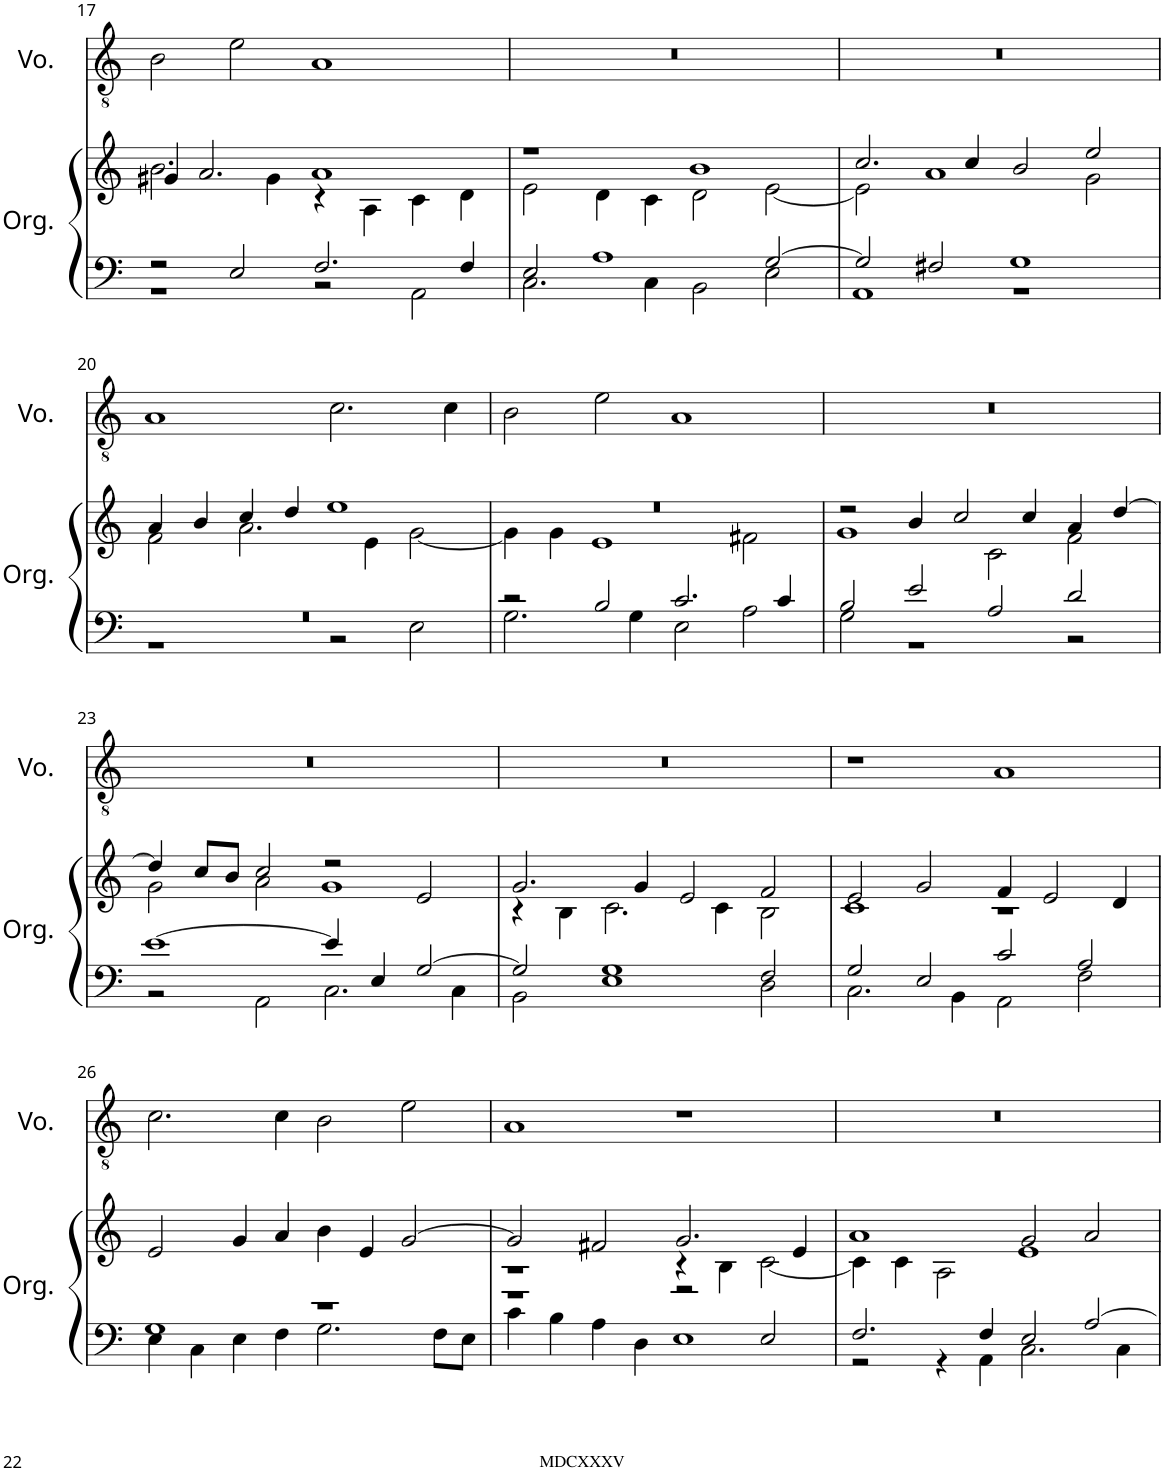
**kern	**kern	**kern
*part2	*part2	*part1
*staff3	*staff2	*staff1
*I"Organ	*	*I"Voice
*I'Org.	*	*I'Vo.
!!LO:PB:g=z
*clefF4	*clefG2	*clefGv2
*k[]	*k[]	*k[]
*M4/2	*M4/2	*M4/2
=17	=17	=17
*^	*^	*
2r	1r	4g#X/	2.b\	2B\
.	.	2.a/	.	.
2E/	.	.	.	2e\
.	.	.	4g#\	.
2.F/	2r	1a	4r	1A
.	.	.	4A\	.
.	2AA\	.	4c\	.
4F/	.	.	4d\	.
=18	=18	=18	=18	=18
2E/	2.C\	1r	2e\	0r
1A	.	.	4d\	.
.	4C\	.	4c\	.
.	2BB\	1b	2d\	.
[2G/	2E\	.	[2e\	.
=19	=19	=19	=19	=19
2G/]	1AA	2.cc/	2e\]	0r
2F#X/	.	.	1a	.
.	.	4cc/	.	.
1G	1r	2b/	.	.
.	.	2ee/	2g\	.
!!LO:LB:g=z
=20	=20	=20	=20	=20
0r	1r	4a/	2f\	1A
.	.	4b/	.	.
.	.	4cc/	2.a\	.
.	.	4dd/	.	.
.	2r	1ee	.	2.c\
.	.	.	4e\	.
.	2E\	.	[2g\	.
.	.	.	.	4c\
=21	=21	=21	=21	=21
2r	2.G\	0r	4g\]	2B\
.	.	.	4g\	.
2B/	.	.	1e	2e\
.	4G\	.	.	.
2.c/	2E\	.	.	1A
.	2A\	.	2f#X\	.
4c/	.	.	.	.
=22	=22	=22	=22	=22
2B/	2G\	2r	1g	0r
2e/	1r	4b/	.	.
.	.	2cc/	.	.
2A/	.	.	2c\	.
.	.	4cc/	.	.
2d/	2r	4a/	2f\	.
.	.	[4dd/	.	.
!!LO:LB:g=z
=23	=23	=23	=23	=23
[1e	2r	4dd/]	2g\	0r
.	.	8cc/L	.	.
.	.	8b/J	.	.
.	2AA\	2cc/	2a\	.
4e/]	2.C\	2r	1g	.
4E/	.	.	.	.
[2G/	.	2e/	.	.
.	4C\	.	.	.
=24	=24	=24	=24	=24
2G/]	2BB\	2.g/	4r	0r
.	.	.	4B\	.
1G	1E	.	2.c\	.
.	.	4g/	.	.
.	.	2e/	.	.
.	.	.	4c\	.
2F/	2D\	2f/	2B\	.
=25	=25	=25	=25	=25
2G/	2.C\	2e/	1c	1r
2E/	.	2g/	.	.
.	4BB\	.	.	.
2c/	2AA\	4f/	1r	1A
.	.	2e/	.	.
2A/	2F\	.	.	.
.	.	4d/	.	.
*	*	*v	*v	*
!!LO:LB:g=z
=26	=26	=26	=26
1G	4E\	2e/	2.c\
.	4C\	.	.
.	4E\	4g/	.
.	4F\	4a/	4c\
1r	2.G\	4b\	2B\
.	.	4e/	.
.	.	[2g/	2e\
.	8F\L	.	.
.	8E\J	.	.
=27	=27	=27	=27
*	*	*^	*
1r	4c\	2g/]	1r	1A
.	4B\	.	.	.
.	4A\	2f#X/	.	.
.	4D\	.	.	.
2r	1E	2.g/	4r	1r
.	.	.	4B\	.
2E/	.	.	[2c\	.
.	.	4e/	.	.
=28	=28	=28	=28	=28
2.F/	2r	1a	4c\]	0r
.	.	.	4c\	.
.	4r	.	2A\	.
4F/	4AA\	.	.	.
2E/	2.C\	2g/	1e	.
[2A/	.	2a/	.	.
.	4C\	.	.	.
*v	*v	*	*	*
*	*v	*v	*
=	=	=
*-	*-	*-
